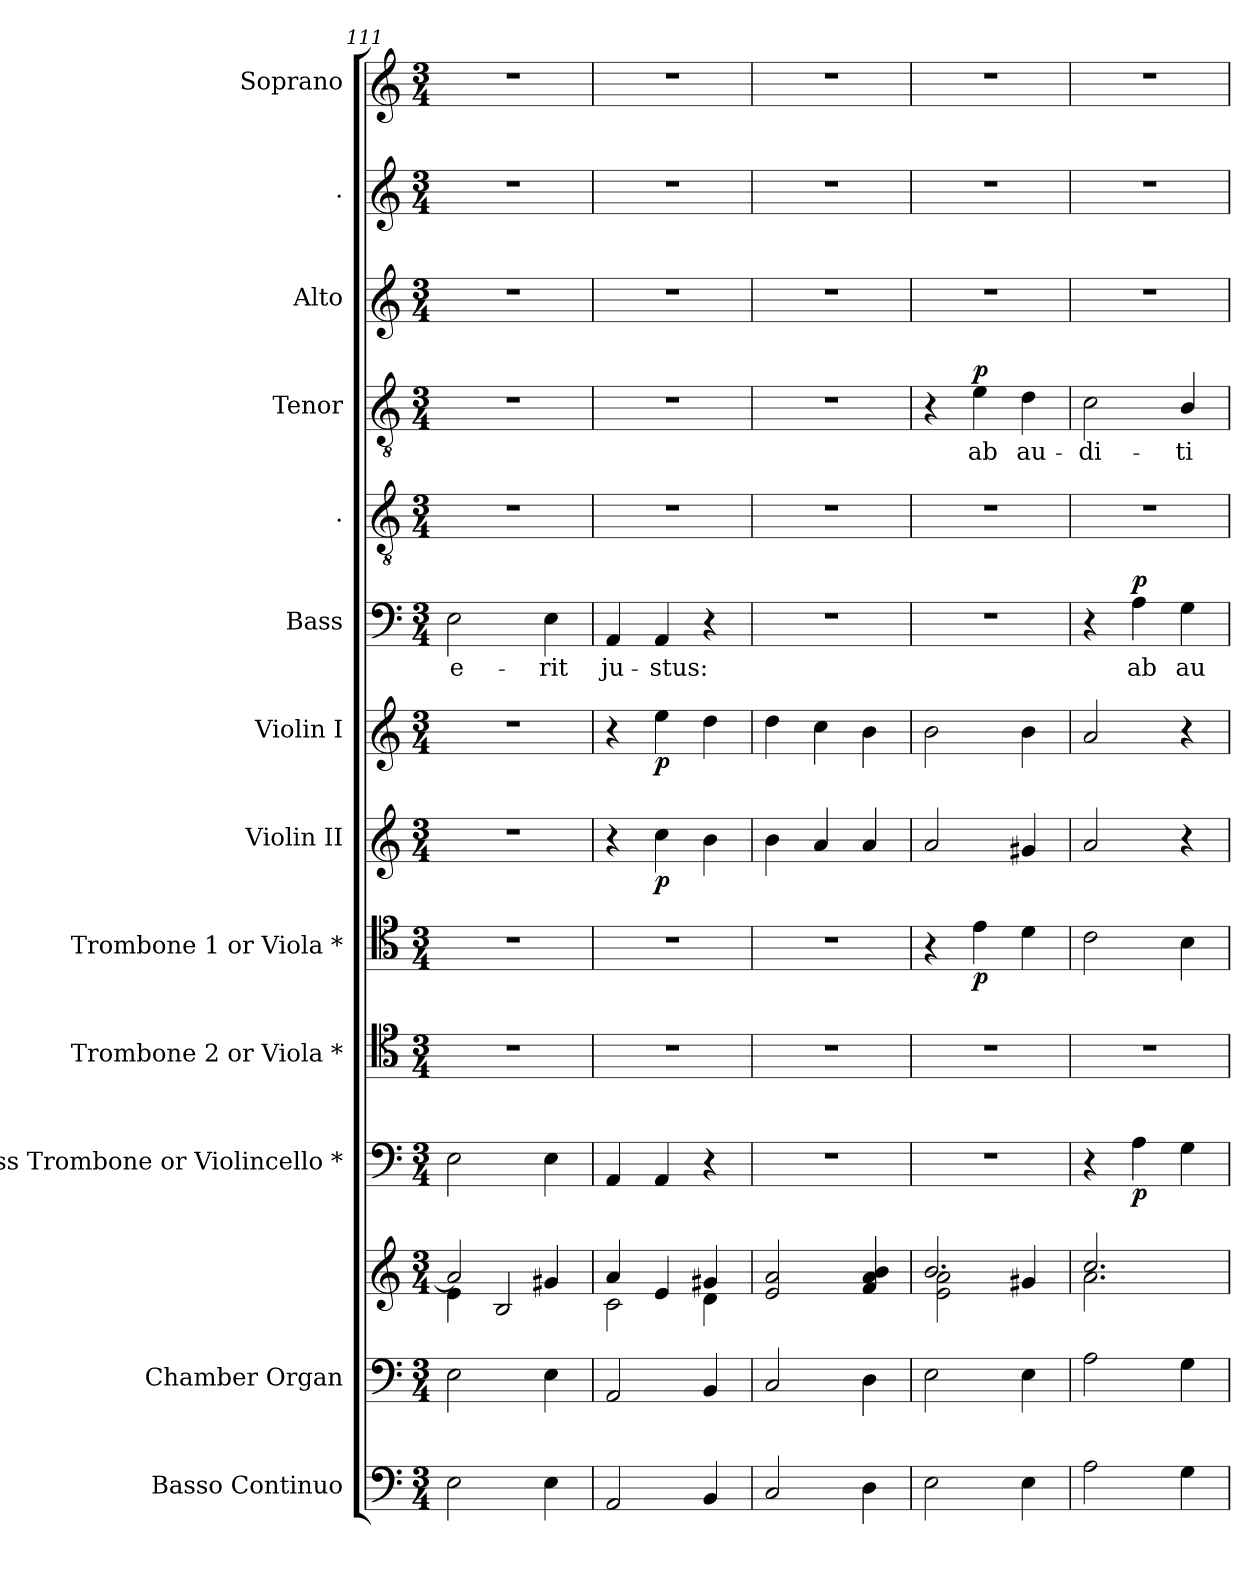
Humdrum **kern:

**kern	**kern	**kern	**kern	**dynam	**kern	**kern	**dynam	**kern	**dynam	**kern	**dynam	**kern	**text	**dynam	**kern	**kern	**text	**dynam	**kern	**kern	**kern
*part13	*part12	*part12	*part11	*part11	*part10	*part9	*part9	*part8	*part8	*part7	*part7	*part6	*part6	*part6	*part5	*part4	*part4	*part4	*part3	*part2	*part1
*staff14	*staff13	*staff12	*staff11	*staff11	*staff10	*staff9	*staff9	*staff8	*staff8	*staff7	*staff7	*staff6	*staff6	*staff6	*staff5	*staff4	*staff4	*staff4	*staff3	*staff2	*staff1
*I"Basso  Continuo	*I"Chamber  Organ	*	*I"Bass Trombone or Violincello *	*	*I"Trombone 2 or Viola *	*I"Trombone 1 or Viola *	*	*I"Violin II	*	*I"Violin I	*	*I"Bass	*	*	*I".	*I"Tenor	*	*	*I"Alto	*I".	*I"Soprano
*I'B Cont	*I'Org.	*	*I'B. Tbn.	*	*I'Tbn 2	*I'Tbn 1	*	*I'Vln. II	*	*I'Vln. I	*	*I'B.	*	*	*	*I'T,	*	*	*I'A.	*	*I'S.
*clefF4	*clefF4	*clefG2	*clefF4	*	*clefC4	*clefC4	*	*clefG2	*	*clefG2	*	*clefF4	*	*	*clefGv2	*clefGv2	*	*	*clefG2	*clefG2	*clefG2
*ITrd7c12	*	*	*	*	*	*	*	*	*	*	*	*	*	*	*ITrd7c12	*ITrd7c12	*	*	*	*	*
*k[]	*k[]	*k[]	*k[]	*	*k[]	*k[]	*	*k[]	*	*k[]	*	*k[]	*	*	*k[]	*k[]	*	*	*k[]	*k[]	*k[]
*M3/4	*M3/4	*M3/4	*M3/4	*	*M3/4	*M3/4	*	*M3/4	*	*M3/4	*	*M3/4	*	*	*M3/4	*M3/4	*	*	*M3/4	*M3/4	*M3/4
=111	=111	=111	=111	=111	=111	=111	=111	=111	=111	=111	=111	=111	=111	=111	=111	=111	=111	=111	=111	=111	=111
*	*	*^	*	*	*	*	*	*	*	*	*	*	*	*	*	*	*	*	*	*	*
!	!	!	!	!	!	!	!	!	!	!	!	!	!	!LO:LY:b	!	!	!	!	!	!	!	!
2EE\	2E\	2a/]	4e\	2E\	.	2.r	2.r	.	2.r	.	2.r	.	2E\	e-	.	2.r	2.r	.	.	2.r	2.r	2.r
.	.	.	2B/	.	.	.	.	.	.	.	.	.	.	.	.	.	.	.	.	.	.	.
!	!	!	!	!	!	!	!	!	!	!	!	!	!	!LO:LY:b	!	!	!	!	!	!	!	!
4EE\	4E\	4g#X/	.	4E\	.	.	.	.	.	.	.	.	4E\	-rit	.	.	.	.	.	.	.	.
!!LO:PB:g=z
=112	=112	=112	=112	=112	=112	=112	=112	=112	=112	=112	=112	=112	=112	=112	=112	=112	=112	=112	=112	=112	=112	=112
!	!	!	!	!	!	!	!	!	!	!	!	!	!	!LO:LY:b	!	!	!	!	!	!	!	!
2AAA/	2AA/	4a/	2c\	4AA/	.	2.r	2.r	.	4r	.	4r	.	4AA/	ju-	.	2.r	2.r	.	.	2.r	2.r	2.r
!	!	!	!	!	!	!	!	!	!	!LO:DY:b	!	!LO:DY:b	!	!LO:LY:b	!	!	!	!	!	!	!	!
.	.	4e/	.	4AA/	.	.	.	.	4cc\	p	4ee\	p	4AA/	-stus:	.	.	.	.	.	.	.	.
4BBB/	4BB/	4g#X/	4d\	4r	.	.	.	.	4b\	.	4dd\	.	4r	.	.	.	.	.	.	.	.	.
*	*	*v	*v	*	*	*	*	*	*	*	*	*	*	*	*	*	*	*	*	*	*	*
=113	=113	=113	=113	=113	=113	=113	=113	=113	=113	=113	=113	=113	=113	=113	=113	=113	=113	=113	=113	=113	=113
2CC/	2C/	2e/ 2a/	2.r	.	2.r	2.r	.	4b\	.	4dd\	.	2.r	.	.	2.r	2.r	.	.	2.r	2.r	2.r
.	.	.	.	.	.	.	.	4a/	.	4cc\	.	.	.	.	.	.	.	.	.	.	.
4DD\	4D\	4f/ 4a/ 4b/	.	.	.	.	.	4a/	.	4b\	.	.	.	.	.	.	.	.	.	.	.
=114	=114	=114	=114	=114	=114	=114	=114	=114	=114	=114	=114	=114	=114	=114	=114	=114	=114	=114	=114	=114	=114
*	*	*^	*	*	*	*	*	*	*	*	*	*	*	*	*	*	*	*	*	*	*
2EE\	2E\	2.b/	2e\ 2a\	2.r	.	2.r	4r	.	2a/	.	2b\	.	2.r	.	.	2.r	4r	.	.	2.r	2.r	2.r
!	!	!	!	!	!	!	!	!LO:DY:b	!	!	!	!	!	!	!	!	!	!LO:LY:b	!LO:DY:b	!	!	!
.	.	.	.	.	.	.	4e\	p	.	.	.	.	.	.	.	.	4E\	ab	p	.	.	.
!	!	!	!	!	!	!	!	!	!	!	!	!	!	!	!	!	!	!LO:LY:b	!	!	!	!
4EE\	4E\	.	4g#X/	.	.	.	4d\	.	4g#X/	.	4b\	.	.	.	.	.	4D\	au-	.	.	.	.
=115	=115	=115	=115	=115	=115	=115	=115	=115	=115	=115	=115	=115	=115	=115	=115	=115	=115	=115	=115	=115	=115	=115
!	!	!	!	!	!	!	!	!	!	!	!	!	!	!	!	!	!	!LO:LY:b	!	!	!	!
2AA\	2A\	2.cc/	2.a\	4r	.	2.r	2c\	.	2a/	.	2a/	.	4r	.	.	2.r	2C\	-di-	.	2.r	2.r	2.r
!	!	!	!	!	!LO:DY:b	!	!	!	!	!	!	!	!	!LO:LY:b	!LO:DY:b	!	!	!	!	!	!	!
.	.	.	.	4A\	p	.	.	.	.	.	.	.	4A\	ab	p	.	.	.	.	.	.	.
!	!	!	!	!	!	!	!	!	!	!	!	!	!	!LO:LY:b	!	!	!	!LO:LY:b	!	!	!	!
4GG\	4G\	.	.	4G\	.	.	4B\	.	4r	.	4r	.	4G\	au-	.	.	4BB/	-ti-	.	.	.	.
*	*	*v	*v	*	*	*	*	*	*	*	*	*	*	*	*	*	*	*	*	*	*	*
=	=	=	=	=	=	=	=	=	=	=	=	=	=	=	=	=	=	=	=	=	=
*-	*-	*-	*-	*-	*-	*-	*-	*-	*-	*-	*-	*-	*-	*-	*-	*-	*-	*-	*-	*-	*-
